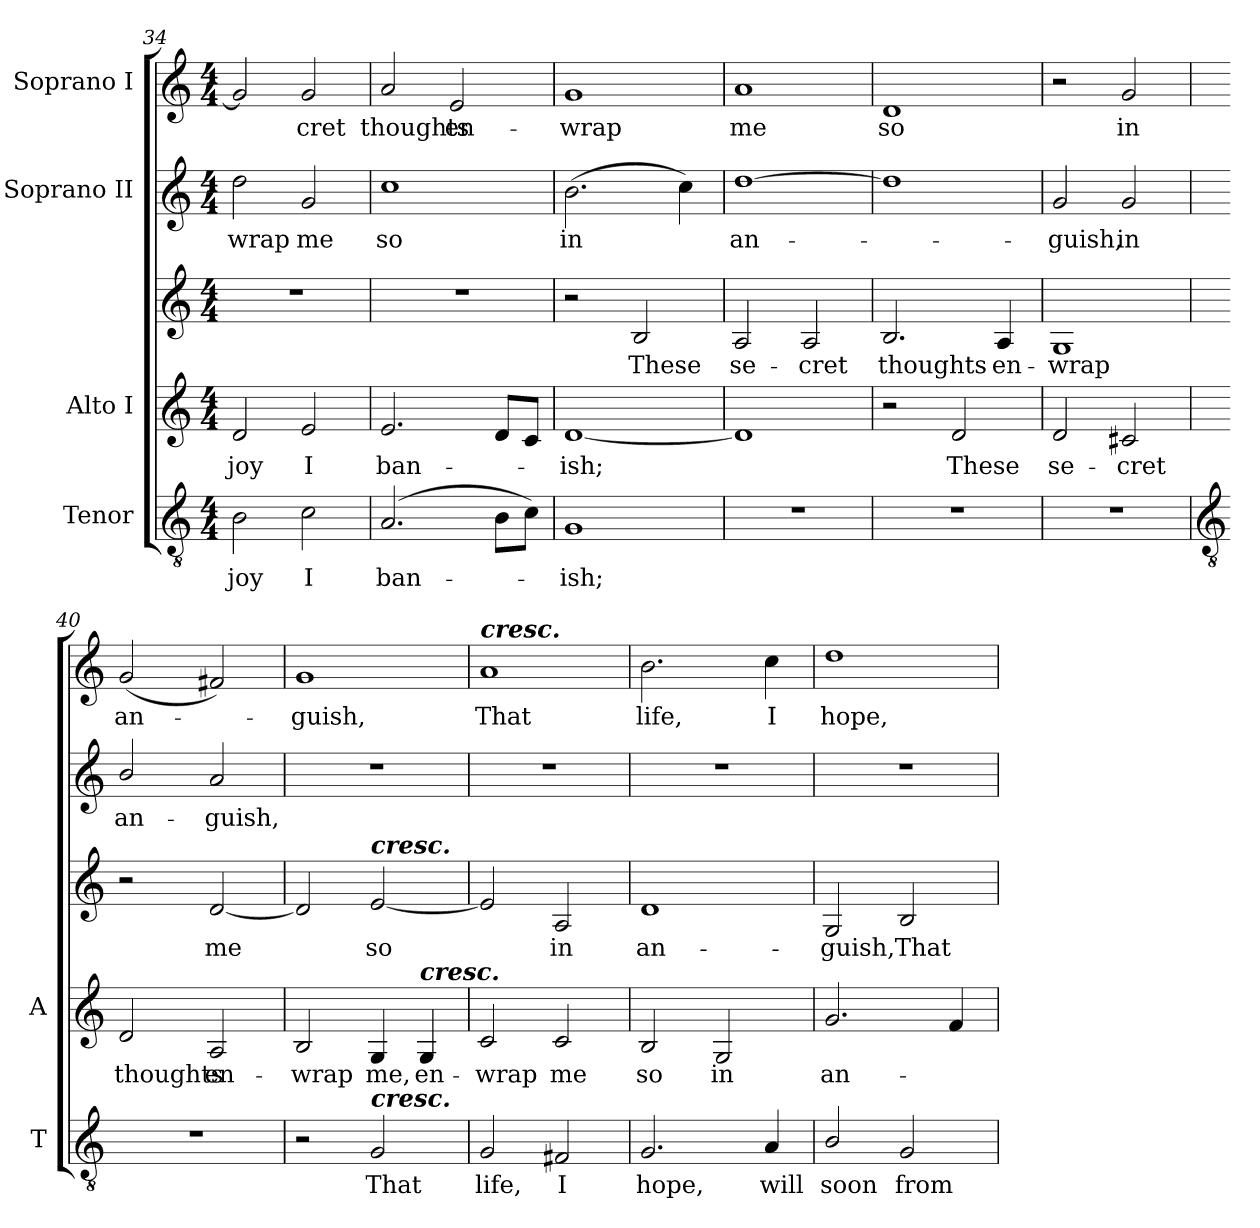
**kern	**text	**kern	**text	**kern	**text	**kern	**text	**kern	**text
*part4	*part4	*part3	*part3	*part3	*part3	*part2	*part2	*part1	*part1
*staff5	*staff5	*staff4	*staff4	*staff3	*staff3	*staff2	*staff2	*staff1	*staff1
*I"Tenor	*	*I"Alto I	*	*	*	*I"Soprano II	*	*I"Soprano I	*
*I'T	*	*I'A	*	*	*	*	*	*	*
*clefGv2	*	*clefG2	*	*clefG2	*	*clefG2	*	*clefG2	*
*k[]	*	*k[]	*	*k[]	*	*k[]	*	*k[]	*
*C:	*	*C:	*	*C:	*	*C:	*	*C:	*
*M4/4	*	*M4/4	*	*M4/4	*	*M4/4	*	*M4/4	*
=34	=34	=34	=34	=34	=34	=34	=34	=34	=34
!	!LO:LY:b	!	!LO:LY:b	!	!	!	!LO:LY:b	!	!
2B	joy	2d	joy	1r	.	2dd	-wrap	2g]	.
!	!LO:LY:b	!	!LO:LY:b	!	!	!	!LO:LY:b	!	!LO:LY:b
2c	I	2e	I	.	.	2g	me	2g	cret
=35	=35	=35	=35	=35	=35	=35	=35	=35	=35
!	!LO:LY:b	!	!LO:LY:b	!	!	!	!LO:LY:b	!	!LO:LY:b
(>2.A	ban-	2.e	ban-	1r	.	1cc	so	2a	thoughts
!	!	!	!	!	!	!	!	!	!LO:LY:b
.	.	.	.	.	.	.	.	2e	en-
8BL	.	8dL	.	.	.	.	.	.	.
8cJ)	.	8cJ	.	.	.	.	.	.	.
=36	=36	=36	=36	=36	=36	=36	=36	=36	=36
!	!LO:LY:b	!	!LO:LY:b	!	!	!	!LO:LY:b	!	!LO:LY:b
1G	ish;	[1d	ish;	2r	.	(>2.b	in	1g	-wrap
!	!	!	!	!	!LO:LY:b	!	!	!	!
.	.	.	.	2B	These	.	.	.	.
.	.	.	.	.	.	4cc)	.	.	.
=37	=37	=37	=37	=37	=37	=37	=37	=37	=37
!	!	!	!	!	!LO:LY:b	!	!LO:LY:b	!	!LO:LY:b
1r	.	1d]	.	2A	se-	[1dd	an-	1a	me
!	!	!	!	!	!LO:LY:b	!	!	!	!
.	.	.	.	2A	-cret	.	.	.	.
=38	=38	=38	=38	=38	=38	=38	=38	=38	=38
!	!	!	!	!	!LO:LY:b	!	!	!	!LO:LY:b
1r	.	2r	.	2.B	thoughts	1dd]	.	1d	so
!	!	!	!LO:LY:b	!	!	!	!	!	!
.	.	2d	-These	.	.	.	.	.	.
!	!	!	!	!	!LO:LY:b	!	!	!	!
.	.	.	.	4A	en-	.	.	.	.
=39	=39	=39	=39	=39	=39	=39	=39	=39	=39
!	!	!	!LO:LY:b	!	!LO:LY:b	!	!LO:LY:b	!	!
1r	.	2d	se-	1G	wrap	2g	guish,	2r	.
!	!	!	!LO:LY:b	!	!	!	!LO:LY:b	!	!LO:LY:b
.	.	2c#X	-cret	.	.	2g	in	2g	in
!!LO:LB:g=z
=40	=40	=40	=40	=40	=40	=40	=40	=40	=40
*clefGv2	*	*	*	*	*	*	*	*	*
!	!	!	!LO:LY:b	!	!	!	!LO:LY:b	!	!LO:LY:b
1r	.	2d	thoughts	2r	.	2b/	an-	(<2g	an-
!	!	!	!LO:LY:b	!	!LO:LY:b	!	!LO:LY:b	!	!
.	.	2A	en-	[2d	me	2a	-guish,	2f#X)	.
=41	=41	=41	=41	=41	=41	=41	=41	=41	=41
!	!	!	!LO:LY:b	!	!	!	!	!	!LO:LY:b
2r	.	2B	wrap	2d]	.	1r	.	1g	guish,
!	!	!	!	!LO:TX:a:Bi:t=cresc.	!	!	!	!	!
!LO:TX:a:Bi:t=cresc.	!	!	!	!	!	!	!	!	!
!	!LO:LY:b	!	!LO:LY:b	!	!LO:LY:b	!	!	!	!
2G	That	4G	me,	[2e	-so	.	.	.	.
!	!	!LO:TX:a:Bi:t=cresc.	!	!	!	!	!	!	!
!	!	!	!LO:LY:b	!	!	!	!	!	!
.	.	4G	en-	.	.	.	.	.	.
=42	=42	=42	=42	=42	=42	=42	=42	=42	=42
!	!	!	!	!	!	!	!	!LO:TX:a:Bi:t=cresc.	!
!	!LO:LY:b	!	!LO:LY:b	!	!	!	!	!	!LO:LY:b
2G	life,	2c	wrap	2e]	.	1r	.	1a	That
!	!LO:LY:b	!	!LO:LY:b	!	!LO:LY:b	!	!	!	!
2F#X	I	2c	me	2A	-in	.	.	.	.
=43	=43	=43	=43	=43	=43	=43	=43	=43	=43
!	!LO:LY:b	!	!LO:LY:b	!	!LO:LY:b	!	!	!	!LO:LY:b
2.G	hope,	2B	-so	1d	an-	1r	.	2.b	life,
!	!	!	!LO:LY:b	!	!	!	!	!	!
.	.	2G	in	.	.	.	.	.	.
!	!LO:LY:b	!	!	!	!	!	!	!	!LO:LY:b
4A	will	.	.	.	.	.	.	4cc	I
=44	=44	=44	=44	=44	=44	=44	=44	=44	=44
!	!LO:LY:b	!	!LO:LY:b	!	!LO:LY:b	!	!	!	!LO:LY:b
2B/	soon	2.g	an-	2G	guish,	1r	.	1dd	hope,
!	!LO:LY:b	!	!	!	!LO:LY:b	!	!	!	!
2G	from	.	.	2B	That	.	.	.	.
.	.	4f	.	.	.	.	.	.	.
=	=	=	=	=	=	=	=	=	=
*-	*-	*-	*-	*-	*-	*-	*-	*-	*-
